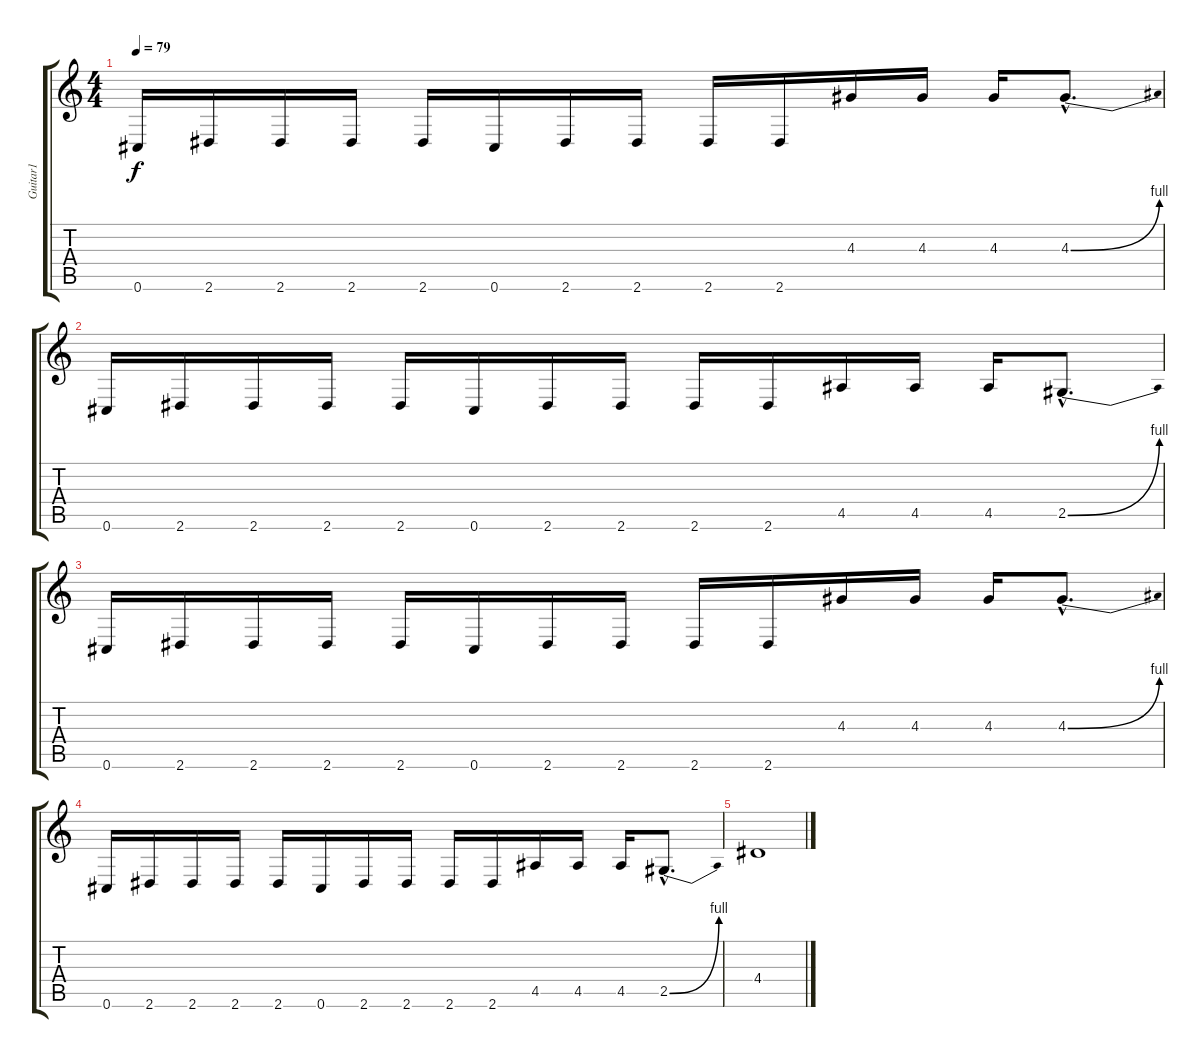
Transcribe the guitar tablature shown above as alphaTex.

\track ("Guitar1" "Guitar1") {instrument distortionguitar}
\staff {score tabs}
\tuning (Db4 Ab3 E3 B2 Gb2 Db2) {hide}
\ts (4 4)
\tempo 79
\clef g2
\ks c
0.6.16{dy f} 2.6.16 2.6.16 2.6.16 2.6.16 0.6.16 2.6.16 2.6.16 2.6.16 2.6.16 4.3.16 4.3.16 4.3.16 4.3{be (bend 0 0 60 4) hac}.8{d} |
0.6.16 2.6.16 2.6.16 2.6.16 2.6.16 0.6.16 2.6.16 2.6.16 2.6.16 2.6.16 4.5.16 4.5.16 4.5.16 2.5{be (bend 0 0 60 4) hac}.8{d} |
0.6.16 2.6.16 2.6.16 2.6.16 2.6.16 0.6.16 2.6.16 2.6.16 2.6.16 2.6.16 4.3.16 4.3.16 4.3.16 4.3{be (bend 0 0 60 4) hac}.8{d} |
0.6.16 2.6.16 2.6.16 2.6.16 2.6.16 0.6.16 2.6.16 2.6.16 2.6.16 2.6.16 4.5.16 4.5.16 4.5.16 2.5{be (bend 0 0 60 4) hac}.8{d} |
4.4.1
